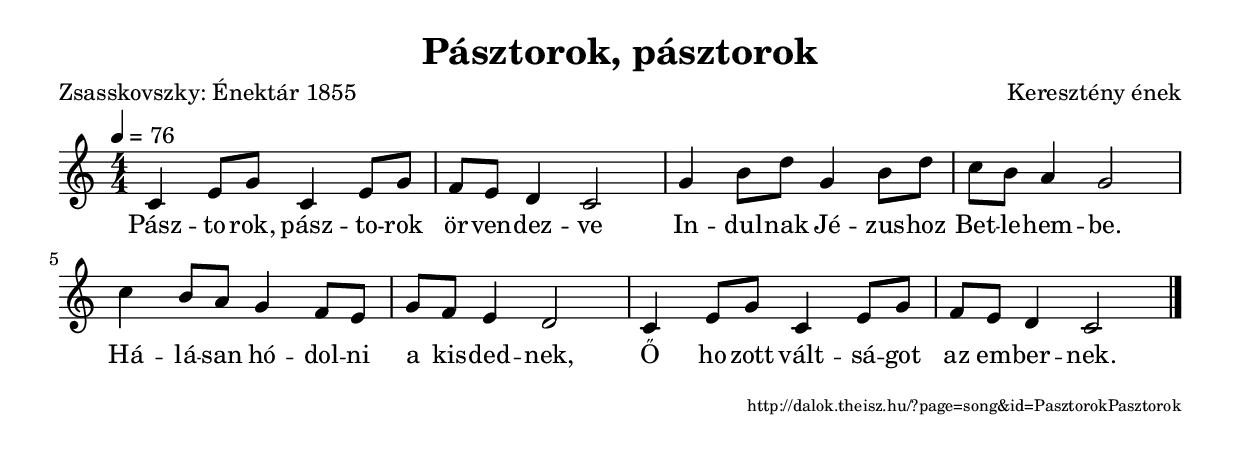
\version "2.10.33"


\header {
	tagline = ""	title = "Pásztorok, pásztorok"
	composer = "Keresztény ének"
	poet = "Zsasskovszky: Énektár 1855"
}

VoiceA = { \key c \major \override Staff.TimeSignature #'style = #'()  \time 4/4 \tempo 4=76
	\relative f' { c4 e8 g c,4 e8 g f e d4 c2
g'4 b8 d g,4 b8 d c b a4 g2
c4 b8 a g4 f8 e g f e4 d2
c4 e8 g c,4 e8 g f e d4 c2 \bar "|."
	}
}
SplitLyrics = \lyricmode { 
Pász -- to -- rok, pász -- to -- rok ör -- ven -- dez -- ve
In -- dul -- nak Jé -- zus -- hoz Bet -- le -- hem -- be.
Há -- lá -- san hó -- dol -- ni a kis -- ded -- nek,
Ő ho -- zott vált -- sá -- got az em -- ber -- nek.
}
\score {
	<<
		\context Voice = songStaff { \VoiceA }
		\lyricsto "songStaff" \new Lyrics \SplitLyrics
	>>
	\layout {
		indent = #0
	}
}

\score {
	<<
		\context Voice = songStaff { \VoiceA }
	>>
	\midi {
	}
}

\markup { \fill-line { \hspace #1 \super http://dalok.theisz.hu/?page=song&id=PasztorokPasztorok } }

\paper {
}
